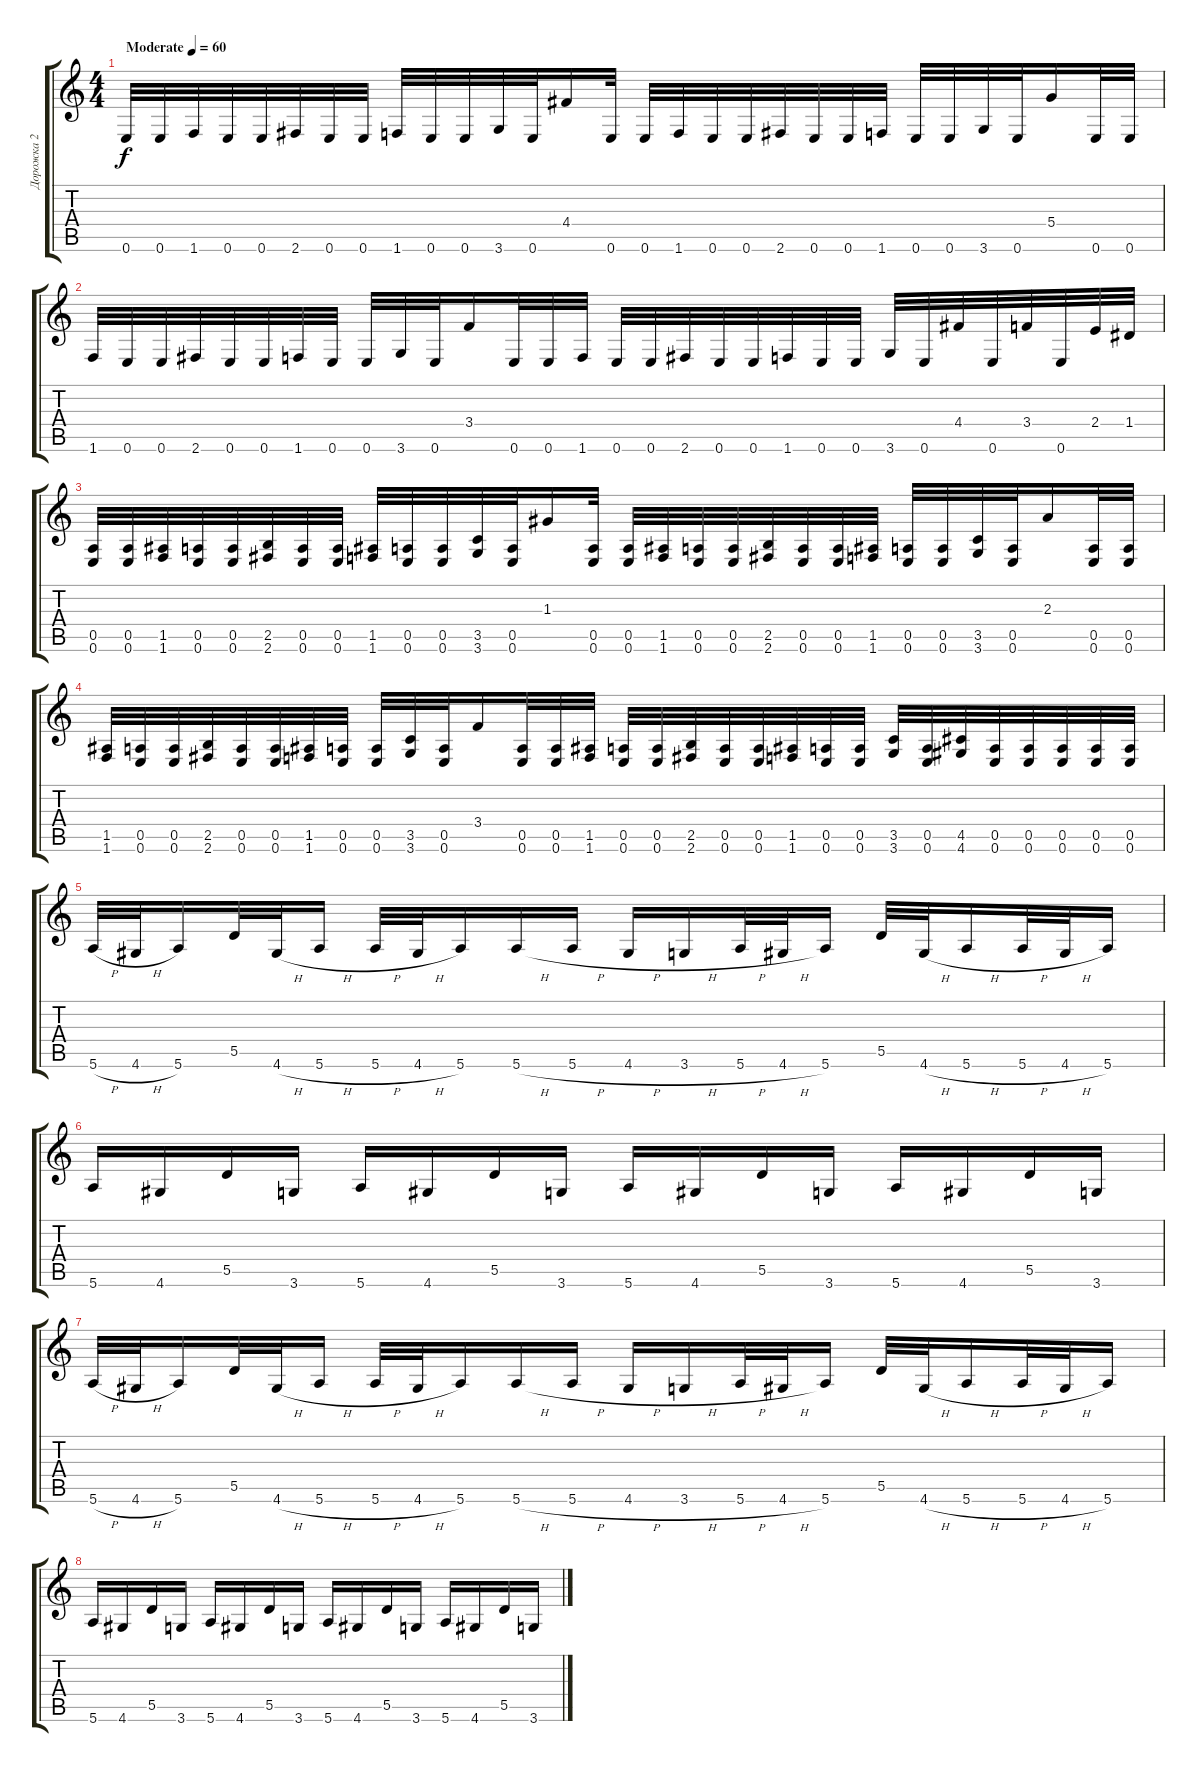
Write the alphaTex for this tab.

\track ("Дорожка 2" "Дорожка 2") {instrument overdrivenguitar}
\staff {score tabs}
\tuning (E4 B3 G3 D3 A2 E2) {hide}
\ts (4 4)
\tempo (60 "Moderate")
\clef g2
\ks c
0.6.32{dy f instrument overdrivenguitar} 0.6.32 1.6.32 0.6.32 0.6.32 2.6.32 0.6.32 0.6.32 1.6.32 0.6.32 0.6.32 3.6.32 0.6.32 4.4.16 0.6.32 0.6.32 1.6.32 0.6.32 0.6.32 2.6.32 0.6.32 0.6.32 1.6.32 0.6.32 0.6.32 3.6.32 0.6.32 5.4.16 0.6.32 0.6.32 |
1.6.32 0.6.32 0.6.32 2.6.32 0.6.32 0.6.32 1.6.32 0.6.32 0.6.32 3.6.32 0.6.32 3.4.16 0.6.32 0.6.32 1.6.32 0.6.32 0.6.32 2.6.32 0.6.32 0.6.32 1.6.32 0.6.32 0.6.32 3.6.32 0.6.32 4.4.32 0.6.32 3.4.32 0.6.32 2.4.32 1.4.32 |
(0.5 0.6).32 (0.5 0.6).32 (1.5 1.6).32 (0.5 0.6).32 (0.5 0.6).32 (2.5 2.6).32 (0.5 0.6).32 (0.5 0.6).32 (1.5 1.6).32 (0.5 0.6).32 (0.5 0.6).32 (3.5 3.6).32 (0.5 0.6).32 1.3.16 (0.5 0.6).32 (0.5 0.6).32 (1.5 1.6).32 (0.5 0.6).32 (0.5 0.6).32 (2.5 2.6).32 (0.5 0.6).32 (0.5 0.6).32 (1.5 1.6).32 (0.5 0.6).32 (0.5 0.6).32 (3.5 3.6).32 (0.5 0.6).32 2.3.16 (0.5 0.6).32 (0.5 0.6).32 |
(1.5 1.6).32 (0.5 0.6).32 (0.5 0.6).32 (2.5 2.6).32 (0.5 0.6).32 (0.5 0.6).32 (1.5 1.6).32 (0.5 0.6).32 (0.5 0.6).32 (3.5 3.6).32 (0.5 0.6).32 3.4.16 (0.5 0.6).32 (0.5 0.6).32 (1.5 1.6).32 (0.5 0.6).32 (0.5 0.6).32 (2.5 2.6).32 (0.5 0.6).32 (0.5 0.6).32 (1.5 1.6).32 (0.5 0.6).32 (0.5 0.6).32 (3.5 3.6).32 (0.5 0.6).32 (4.5 4.6).32 (0.5 0.6).32 (0.5 0.6).32 (0.5 0.6).32 (0.5 0.6).32 (0.5 0.6).32 |
5.6{h}.32 4.6{h}.32 5.6.16 5.5.32 4.6{h}.32 5.6{h}.16 5.6{h}.32 4.6{h}.32 5.6.16 5.6{h}.16 5.6{h}.16 4.6{h}.16 3.6{h}.16 5.6{h}.32 4.6{h}.32 5.6.16 5.5.32 4.6{h}.32 5.6{h}.16 5.6{h}.32 4.6{h}.32 5.6.16 |
5.6.16 4.6.16 5.5.16 3.6.16 5.6.16 4.6.16 5.5.16 3.6.16 5.6.16 4.6.16 5.5.16 3.6.16 5.6.16 4.6.16 5.5.16 3.6.16 |
5.6{h}.32 4.6{h}.32 5.6.16 5.5.32 4.6{h}.32 5.6{h}.16 5.6{h}.32 4.6{h}.32 5.6.16 5.6{h}.16 5.6{h}.16 4.6{h}.16 3.6{h}.16 5.6{h}.32 4.6{h}.32 5.6.16 5.5.32 4.6{h}.32 5.6{h}.16 5.6{h}.32 4.6{h}.32 5.6.16 |
5.6.16 4.6.16 5.5.16 3.6.16 5.6.16 4.6.16 5.5.16 3.6.16 5.6.16 4.6.16 5.5.16 3.6.16 5.6.16 4.6.16 5.5.16 3.6.16
